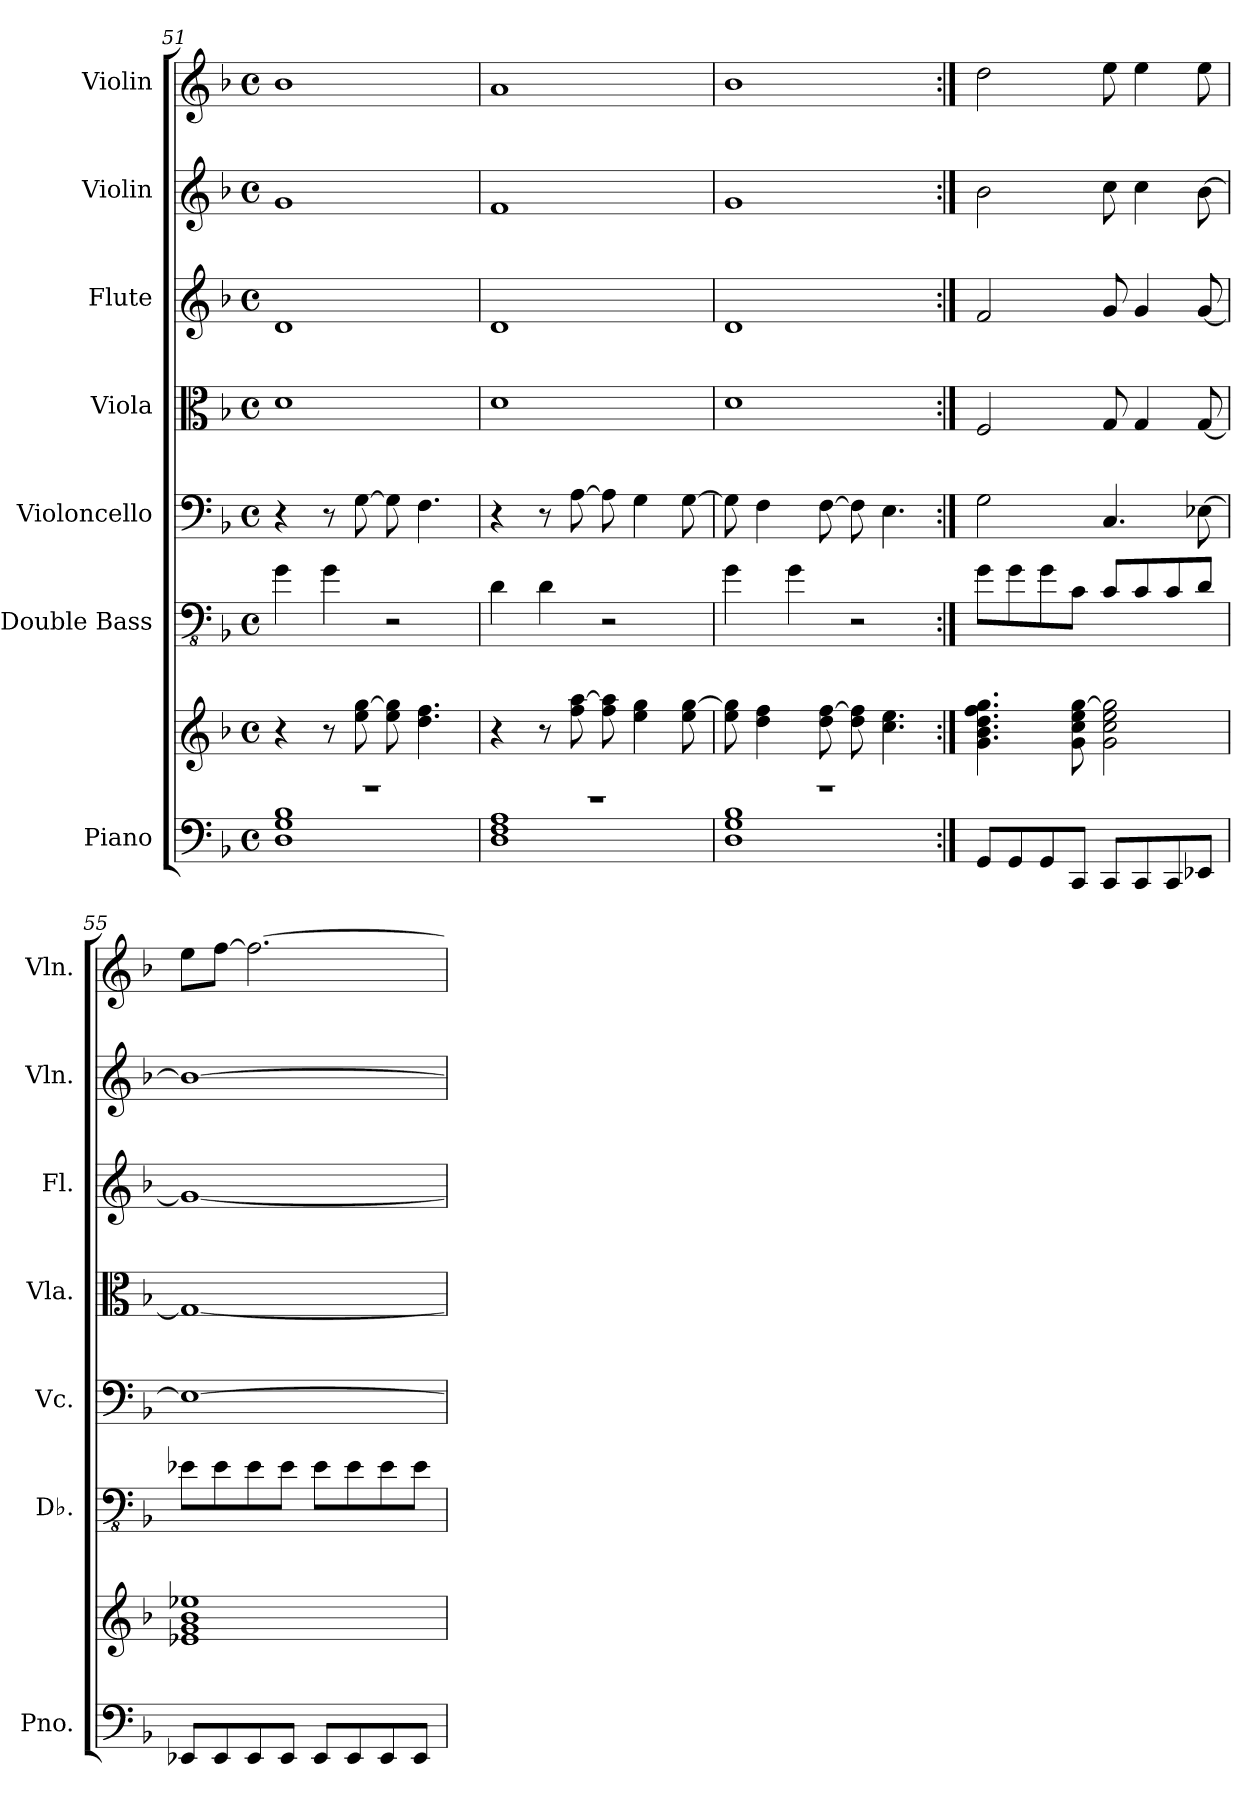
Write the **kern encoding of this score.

**kern	**kern	**kern	**kern	**kern	**kern	**kern	**kern
*part7	*part7	*part6	*part5	*part4	*part3	*part2	*part1
*staff8	*staff7	*staff6	*staff5	*staff4	*staff3	*staff2	*staff1
*I"Piano	*	*I"Double Bass	*I"Violoncello	*I"Viola	*I"Flute	*I"Violin	*I"Violin
*I'Pno.	*	*I'Db.	*I'Vc.	*I'Vla.	*I'Fl.	*I'Vln.	*I'Vln.
*clefF4	*clefG2	*clefFv4	*clefF4	*clefC3	*clefG2	*clefG2	*clefG2
*	*	*ITrd7c12	*	*	*	*	*
*k[b-]	*k[b-]	*k[b-]	*k[b-]	*k[b-]	*k[b-]	*k[b-]	*k[b-]
*M4/4	*M4/4	*M4/4	*M4/4	*M4/4	*M4/4	*M4/4	*M4/4
*met(c)	*met(c)	*met(c)	*met(c)	*met(c)	*met(c)	*met(c)	*met(c)
=51	=51	=51	=51	=51	=51	=51	=51
*^	*	*	*	*	*	*	*
1r	1D 1G 1B-	4r	4GG\	4r	1d	1d	1g	1b-
.	.	8r	4GG\	8r	.	.	.	.
.	.	8ee\ [8gg\	.	[8G\	.	.	.	.
.	.	8ee\ 8gg\]	2r	8G\]	.	.	.	.
.	.	4.dd\ 4.ff\	.	4.F\	.	.	.	.
!!LO:PB:g=z
=52	=52	=52	=52	=52	=52	=52	=52	=52
1r	1D 1F 1A	4r	4DD\	4r	1d	1d	1f	1a
.	.	8r	4DD\	8r	.	.	.	.
.	.	8ff\ [8aa\	.	[8A\	.	.	.	.
.	.	8ff\ 8aa\]	2r	8A\]	.	.	.	.
.	.	4ee\ 4gg\	.	4G\	.	.	.	.
.	.	8ee\ [8gg\	.	[8G\	.	.	.	.
=53	=53	=53	=53	=53	=53	=53	=53	=53
1r	1D 1G 1B-	8ee\ 8gg\]	4GG\	8G\]	1d	1d	1g	1b-
.	.	4dd\ 4ff\	.	4F\	.	.	.	.
.	.	.	4GG\	.	.	.	.	.
.	.	8dd\ [8ff\	.	[8F\	.	.	.	.
.	.	8dd\ 8ff\]	2r	8F\]	.	.	.	.
.	.	4.cc\ 4.ee\	.	4.E\	.	.	.	.
*v	*v	*	*	*	*	*	*	*
=54:|!	=54:|!	=54:|!	=54:|!	=54:|!	=54:|!	=54:|!	=54:|!
8GG/L	4.g\ 4.b-\ 4.dd\ 4.ff\ 4.gg\	8GG\L	2G\	2F/	2f/	2b-\	2dd\
8GG/	.	8GG\	.	.	.	.	.
8GG/	.	8GG\	.	.	.	.	.
8CC/J	8g\ 8cc\ 8ee\ [8gg\	8CC\J	.	.	.	.	.
8CC/L	2g\ 2cc\ 2ee\ 2gg\]	8CC/L	4.C/	8G/	8g/	8cc\	8ee\
8CC/	.	8CC/	.	4G/	4g/	4cc\	4ee\
8CC/	.	8CC/	.	.	.	.	.
8EE-X/J	.	8DD/J	[8E-X\	[8G/	[8g/	[8b-\	8ee\
=55	=55	=55	=55	=55	=55	=55	=55
8EE-X/L	1e-X 1g 1b- 1ee-X	8EE-X\L	1E-_	1G_	1g_	1b-_	8ee\L
8EE-/	.	8EE-\	.	.	.	.	[8ff\J
8EE-/	.	8EE-\	.	.	.	.	2.ff\_
8EE-/J	.	8EE-\J	.	.	.	.	.
8EE-/L	.	8EE-\L	.	.	.	.	.
8EE-/	.	8EE-\	.	.	.	.	.
8EE-/	.	8EE-\	.	.	.	.	.
8EE-/J	.	8EE-\J	.	.	.	.	.
=	=	=	=	=	=	=	=
*-	*-	*-	*-	*-	*-	*-	*-
